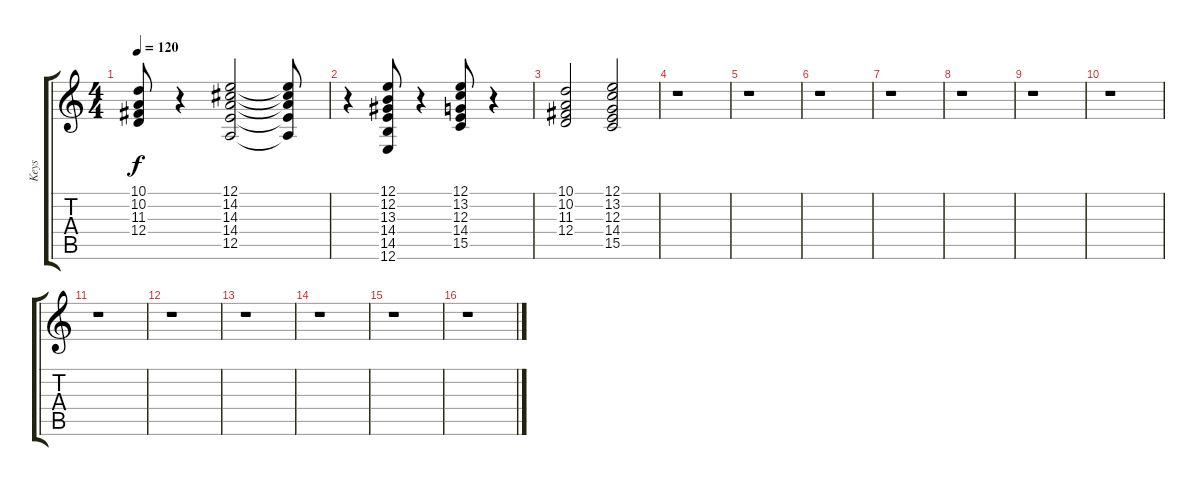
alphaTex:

\track ("Keys" "Keys") {instrument lead2sawtooth}
\staff {score tabs}
\tuning (E4 B3 G3 D3 A2 E2) {hide}
\ts (4 4)
\tempo 120
\clef g2
\ks c
(10.1 10.2 11.3 12.4).8{dy f} r.4 (12.1 14.2 14.3 14.4 12.5).2 (12.1{t} 14.2{t} 14.3{t} 14.4{t} 12.5{t}).8 |
r.4 (12.1 12.2 13.3 14.4 14.5 12.6).8 r.4 (12.1 13.2 12.3 14.4 15.5).8 r.4 |
(10.1 10.2 11.3 12.4).2 (12.1 13.2 12.3 14.4 15.5).2 |
r.1 |
r.1 |
r.1 |
r.1 |
r.1 |
r.1 |
r.1 |
r.1 |
r.1 |
r.1 |
r.1 |
r.1 |
r.1
